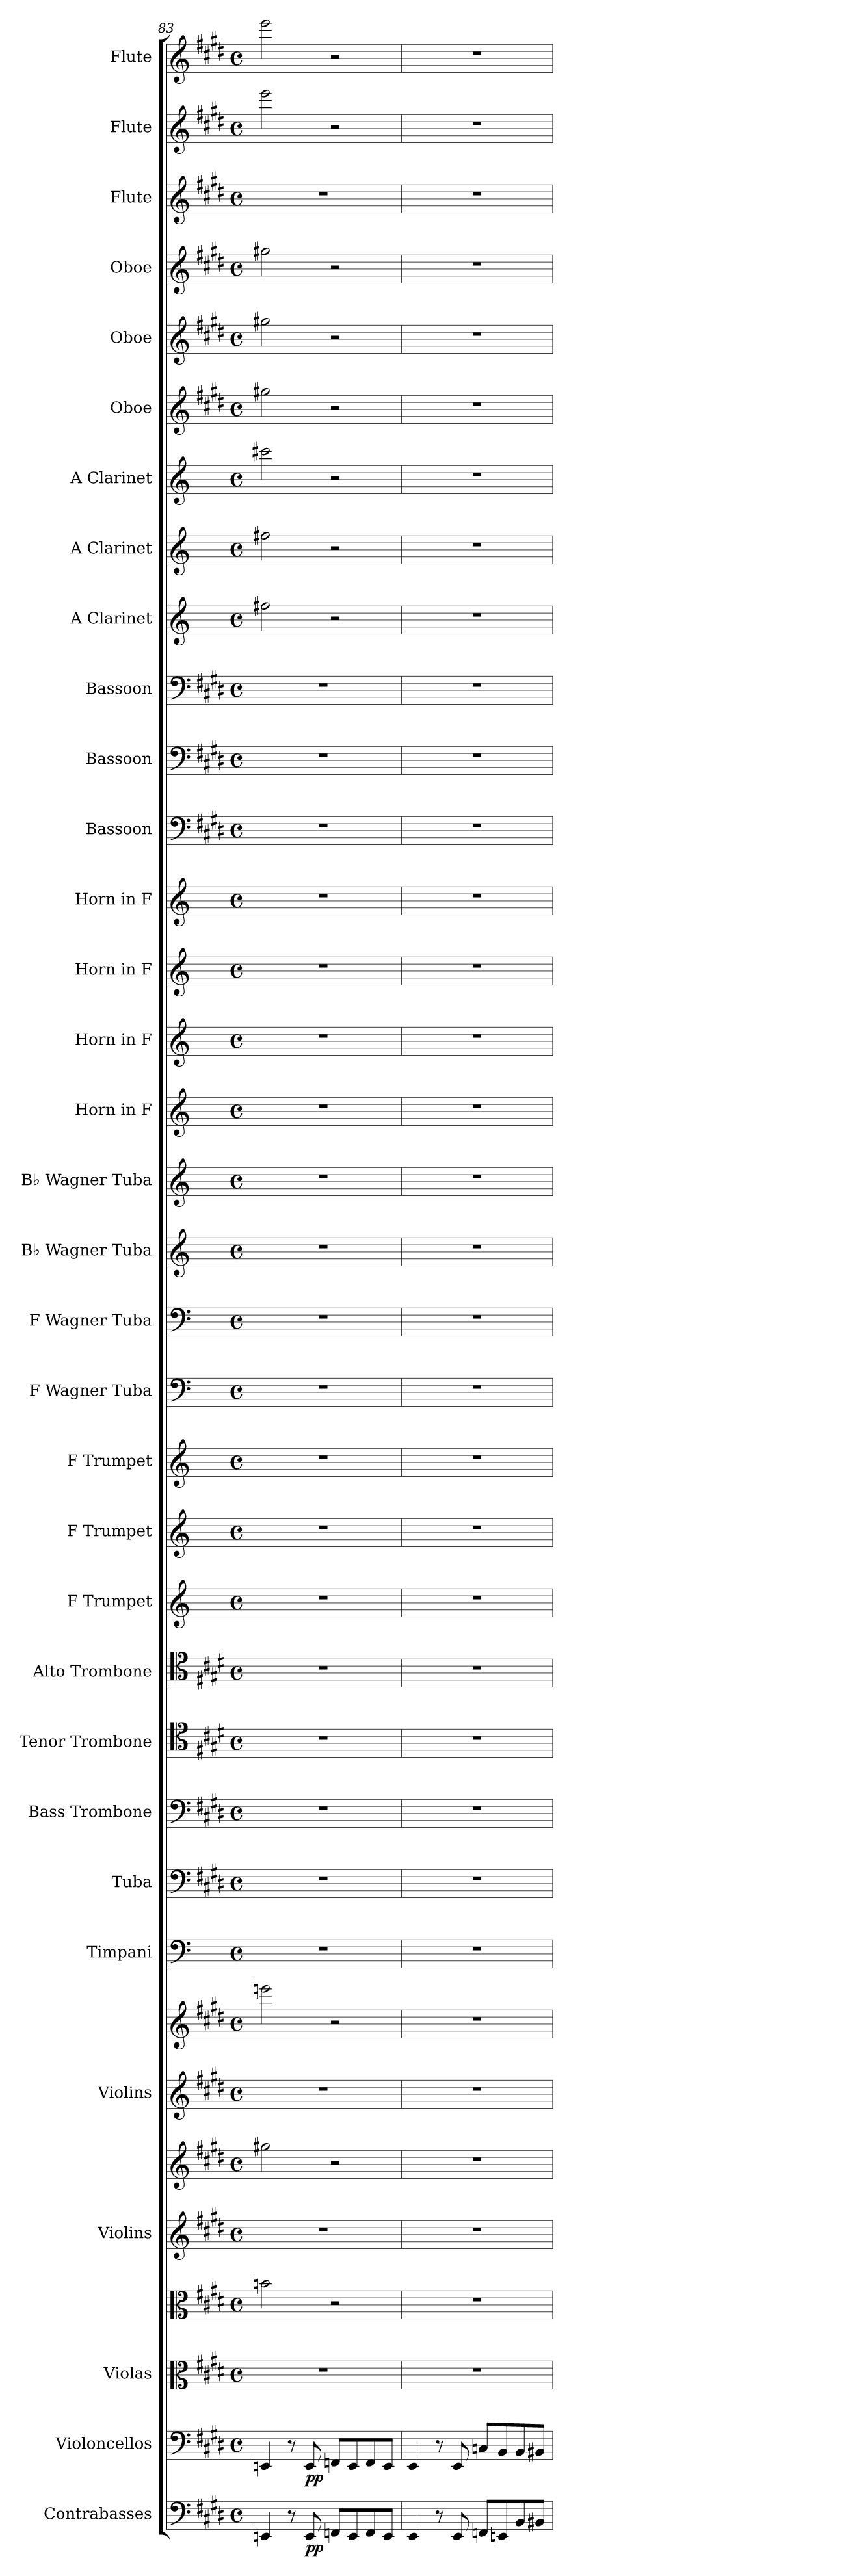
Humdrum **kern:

**kern	**dynam	**kern	**dynam	**kern	**kern	**kern	**kern	**kern	**kern	**kern	**kern	**kern	**kern	**kern	**kern	**kern	**kern	**kern	**kern	**kern	**kern	**kern	**kern	**kern	**kern	**kern	**kern	**kern	**kern	**kern	**kern	**kern	**kern	**kern	**kern	**kern	**kern
*part33	*part33	*part32	*part32	*part31	*part31	*part30	*part30	*part29	*part29	*part28	*part27	*part26	*part25	*part24	*part23	*part22	*part21	*part20	*part19	*part18	*part17	*part16	*part15	*part14	*part13	*part12	*part11	*part10	*part9	*part8	*part7	*part6	*part5	*part4	*part3	*part2	*part1
*staff36	*staff36	*staff35	*staff35	*staff34	*staff33	*staff32	*staff31	*staff30	*staff29	*staff28	*staff27	*staff26	*staff25	*staff24	*staff23	*staff22	*staff21	*staff20	*staff19	*staff18	*staff17	*staff16	*staff15	*staff14	*staff13	*staff12	*staff11	*staff10	*staff9	*staff8	*staff7	*staff6	*staff5	*staff4	*staff3	*staff2	*staff1
*I"Contrabasses	*	*I"Violoncellos	*	*I"Violas	*	*I"Violins	*	*I"Violins	*	*I"Timpani	*I"Tuba	*I"Bass Trombone	*I"Tenor Trombone	*I"Alto Trombone	*I"F Trumpet	*I"F Trumpet	*I"F Trumpet	*I"F Wagner Tuba	*I"F Wagner Tuba	*I"B♭ Wagner Tuba	*I"B♭ Wagner Tuba	*I"Horn in F	*I"Horn in F	*I"Horn in F	*I"Horn in F	*I"Bassoon	*I"Bassoon	*I"Bassoon	*I"A Clarinet	*I"A Clarinet	*I"A Clarinet	*I"Oboe	*I"Oboe	*I"Oboe	*I"Flute	*I"Flute	*I"Flute
*I'Cbs.	*	*I'Vcs.	*	*I'Vlas.	*	*I'Vlns.	*	*I'Vlns.	*	*I'Timp.	*I'Tba.	*I'B. Tbn.	*I'T. Tbn.	*I'A. Tbn.	*I'F Tpt.	*I'F Tpt.	*I'F Tpt.	*I'F Wag. Tu.	*I'F Wag. Tu.	*I'B♭ Wag. Tu.	*I'B♭ Wag. Tu.	*	*	*	*	*I'Bsn.	*I'Bsn.	*I'Bsn.	*I'A Cl.	*I'A Cl.	*I'A Cl.	*I'Ob.	*I'Ob.	*I'Ob.	*I'Fl.	*I'Fl.	*I'Fl.
*clefF4	*	*clefF4	*	*clefC3	*clefC3	*clefG2	*clefG2	*clefG2	*clefG2	*clefF4	*clefF4	*clefF4	*clefC4	*clefC4	*clefG2	*clefG2	*clefG2	*clefF4	*clefF4	*clefG2	*clefG2	*clefG2	*clefG2	*clefG2	*clefG2	*clefF4	*clefF4	*clefF4	*clefG2	*clefG2	*clefG2	*clefG2	*clefG2	*clefG2	*clefG2	*clefG2	*clefG2
*ITrd7c12	*	*	*	*	*	*	*	*	*	*	*	*	*	*	*ITrd-3c-5	*ITrd-3c-5	*ITrd-3c-5	*ITrd4c7	*ITrd4c7	*ITrd1c2	*ITrd1c2	*ITrd4c7	*ITrd4c7	*ITrd4c7	*ITrd4c7	*	*	*	*ITrd1c2	*ITrd1c2	*ITrd1c2	*	*	*	*	*	*
*k[f#c#g#d#]	*	*k[f#c#g#d#]	*	*k[f#c#g#d#]	*k[f#c#g#d#]	*k[f#c#g#d#]	*k[f#c#g#d#]	*k[f#c#g#d#]	*k[f#c#g#d#]	*k[]	*k[f#c#g#d#]	*k[f#c#g#d#]	*k[f#c#g#d#]	*k[f#c#g#d#]	*k[b-]	*k[b-]	*k[b-]	*k[b-]	*k[b-]	*k[b-e-]	*k[b-e-]	*k[b-]	*k[b-]	*k[b-]	*k[b-]	*k[f#c#g#d#]	*k[f#c#g#d#]	*k[f#c#g#d#]	*k[b-e-]	*k[b-e-]	*k[b-e-]	*k[f#c#g#d#]	*k[f#c#g#d#]	*k[f#c#g#d#]	*k[f#c#g#d#]	*k[f#c#g#d#]	*k[f#c#g#d#]
*M4/4	*	*M4/4	*	*M4/4	*M4/4	*M4/4	*M4/4	*M4/4	*M4/4	*M4/4	*M4/4	*M4/4	*M4/4	*M4/4	*M4/4	*M4/4	*M4/4	*M4/4	*M4/4	*M4/4	*M4/4	*M4/4	*M4/4	*M4/4	*M4/4	*M4/4	*M4/4	*M4/4	*M4/4	*M4/4	*M4/4	*M4/4	*M4/4	*M4/4	*M4/4	*M4/4	*M4/4
*met(c)	*	*met(c)	*	*met(c)	*met(c)	*met(c)	*met(c)	*met(c)	*met(c)	*met(c)	*met(c)	*met(c)	*met(c)	*met(c)	*met(c)	*met(c)	*met(c)	*met(c)	*met(c)	*met(c)	*met(c)	*met(c)	*met(c)	*met(c)	*met(c)	*met(c)	*met(c)	*met(c)	*met(c)	*met(c)	*met(c)	*met(c)	*met(c)	*met(c)	*met(c)	*met(c)	*met(c)
=83	=83	=83	=83	=83	=83	=83	=83	=83	=83	=83	=83	=83	=83	=83	=83	=83	=83	=83	=83	=83	=83	=83	=83	=83	=83	=83	=83	=83	=83	=83	=83	=83	=83	=83	=83	=83	=83
4EEEn/	.	4EEn/	.	1r	2bn\	1r	2gg#X\	1r	2eeen\	1r	1r	1r	1r	1r	1r	1r	1r	1r	1r	1r	1r	1r	1r	1r	1r	1r	1r	1r	2een\	2een\	2bbn\	2gg#X\	2gg#X\	2gg#X\	1r	2eee\	2eee\
8r	.	8r	.	.	.	.	.	.	.	.	.	.	.	.	.	.	.	.	.	.	.	.	.	.	.	.	.	.	.	.	.	.	.	.	.	.	.
!	!LO:DY:b	!	!LO:DY:b	!	!	!	!	!	!	!	!	!	!	!	!	!	!	!	!	!	!	!	!	!	!	!	!	!	!	!	!	!	!	!	!	!	!
8EEE/	pp	8EE/	pp	.	.	.	.	.	.	.	.	.	.	.	.	.	.	.	.	.	.	.	.	.	.	.	.	.	.	.	.	.	.	.	.	.	.
8FFFn/L	.	8FFn/L	.	.	2r	.	2r	.	2r	.	.	.	.	.	.	.	.	.	.	.	.	.	.	.	.	.	.	.	2r	2r	2r	2r	2r	2r	.	2r	2r
8EEE/	.	8EE/	.	.	.	.	.	.	.	.	.	.	.	.	.	.	.	.	.	.	.	.	.	.	.	.	.	.	.	.	.	.	.	.	.	.	.
8FFF/	.	8FF/	.	.	.	.	.	.	.	.	.	.	.	.	.	.	.	.	.	.	.	.	.	.	.	.	.	.	.	.	.	.	.	.	.	.	.
8EEE/J	.	8EE/J	.	.	.	.	.	.	.	.	.	.	.	.	.	.	.	.	.	.	.	.	.	.	.	.	.	.	.	.	.	.	.	.	.	.	.
=84	=84	=84	=84	=84	=84	=84	=84	=84	=84	=84	=84	=84	=84	=84	=84	=84	=84	=84	=84	=84	=84	=84	=84	=84	=84	=84	=84	=84	=84	=84	=84	=84	=84	=84	=84	=84	=84
4EEE/	.	4EE/	.	1r	1r	1r	1r	1r	1r	1r	1r	1r	1r	1r	1r	1r	1r	1r	1r	1r	1r	1r	1r	1r	1r	1r	1r	1r	1r	1r	1r	1r	1r	1r	1r	1r	1r
8r	.	8r	.	.	.	.	.	.	.	.	.	.	.	.	.	.	.	.	.	.	.	.	.	.	.	.	.	.	.	.	.	.	.	.	.	.	.
8EEE/	.	8EE/	.	.	.	.	.	.	.	.	.	.	.	.	.	.	.	.	.	.	.	.	.	.	.	.	.	.	.	.	.	.	.	.	.	.	.
8FFFn/L	.	8Cn/L	.	.	.	.	.	.	.	.	.	.	.	.	.	.	.	.	.	.	.	.	.	.	.	.	.	.	.	.	.	.	.	.	.	.	.
8EEEn/	.	8BB/	.	.	.	.	.	.	.	.	.	.	.	.	.	.	.	.	.	.	.	.	.	.	.	.	.	.	.	.	.	.	.	.	.	.	.
8BBB/	.	8BB/	.	.	.	.	.	.	.	.	.	.	.	.	.	.	.	.	.	.	.	.	.	.	.	.	.	.	.	.	.	.	.	.	.	.	.
8BBB#X/J	.	8BB#X/J	.	.	.	.	.	.	.	.	.	.	.	.	.	.	.	.	.	.	.	.	.	.	.	.	.	.	.	.	.	.	.	.	.	.	.
=	=	=	=	=	=	=	=	=	=	=	=	=	=	=	=	=	=	=	=	=	=	=	=	=	=	=	=	=	=	=	=	=	=	=	=	=	=
*-	*-	*-	*-	*-	*-	*-	*-	*-	*-	*-	*-	*-	*-	*-	*-	*-	*-	*-	*-	*-	*-	*-	*-	*-	*-	*-	*-	*-	*-	*-	*-	*-	*-	*-	*-	*-	*-
